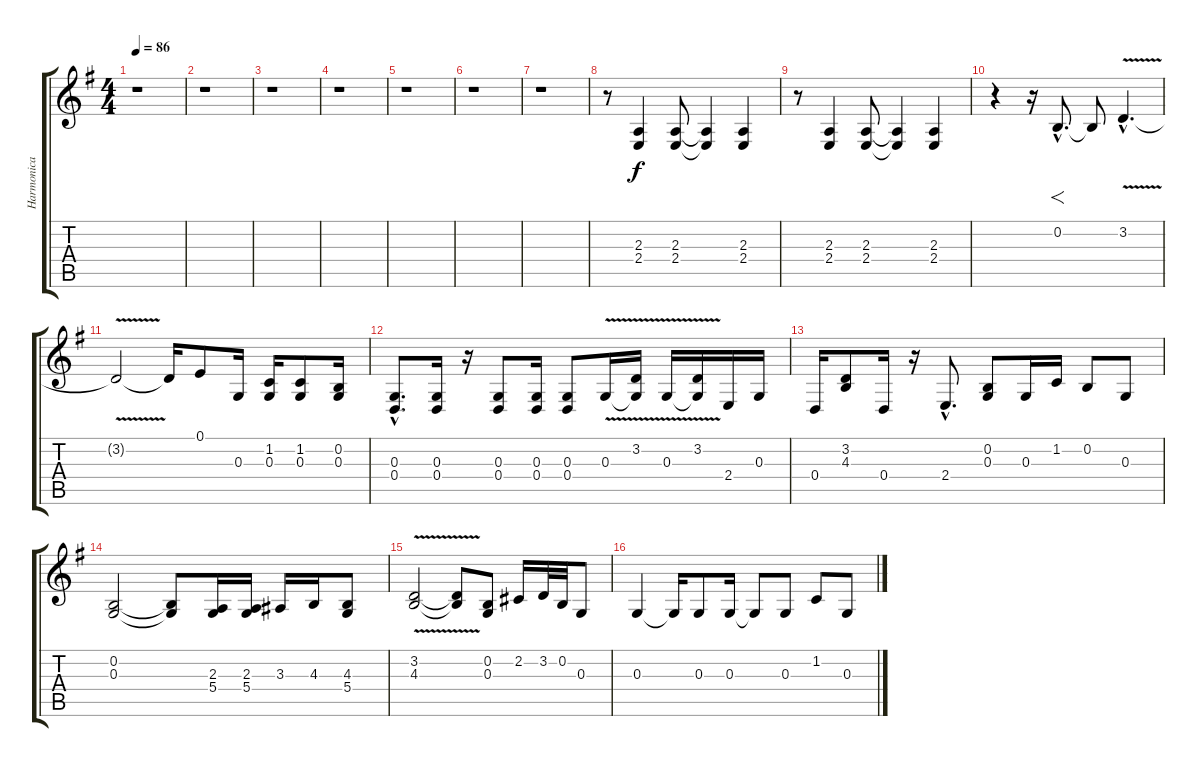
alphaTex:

\track ("Harmonica" "Harmonica") {instrument harmonica}
\staff {score tabs}
\tuning (E4 B3 G3 D3 A2 E2) {hide}
\ts (4 4)
\tempo 86
\clef g2
\ks g
r.1{dy f} |
r.1 |
r.1 |
r.1 |
r.1 |
r.1 |
r.1 |
r.8 (2.3 2.4).4 (2.3 2.4).8 (2.3{t} 2.4{t}).4 (2.3 2.4).4 |
r.8 (2.3 2.4).4 (2.3 2.4).8 (2.3{t} 2.4{t}).4 (2.3 2.4).4 |
r.4 r.16 0.2{hac}.8{f d} 0.2{t}.8 3.2{v hac}.4{d} |
3.2{t}.2 3.2{t}.16 0.1.8 0.3.16 (1.2 0.3).16 (1.2 0.3).8 (0.2 0.3).16 |
(0.3{hac} 0.4{hac}).8{d} (0.3 0.4).16 r.16 (0.3 0.4).8 (0.3 0.4).16 (0.3 0.4).8 0.3{v}.16 (3.2{v} 0.3{t}).16 0.3{v}.16 (3.2{v} 0.3{t}).16 2.4.16 0.3.16 |
0.4.16 (3.2 4.3).8 0.4.16 r.16 2.4{hac}.8{d} (0.2 0.3).8 0.3.16 1.2.16 0.2.8 0.3.8 |
(0.2 0.3).2 (0.2{t} 0.3{t}).8 (2.3 5.4).16 (2.3 5.4).16 3.3.16 4.3.16 (4.3 5.4).8 |
(3.2{v} 4.3{v}).2 (3.2{t} 4.3{t}).8 (0.2 0.3).8 2.2.16 3.2.32 0.2.32 0.3.8 |
0.3.4 0.3{t}.16 0.3.8 0.3.16 0.3{t}.8 0.3.8 1.2.8 0.3.8
